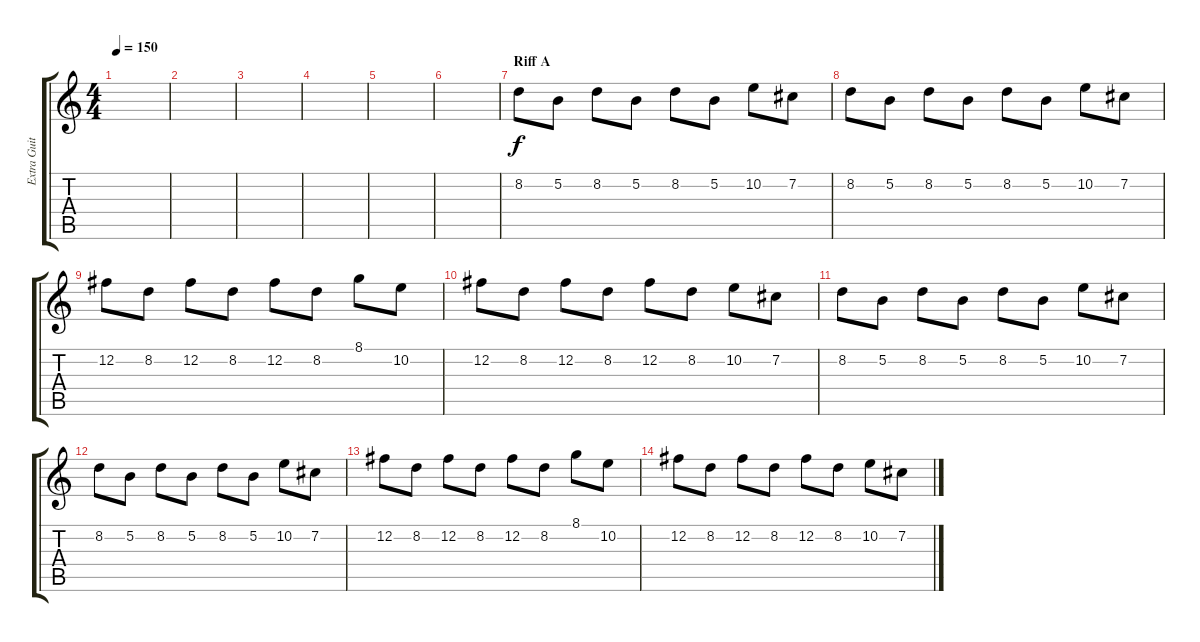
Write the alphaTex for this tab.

\track ("Extra Guitar" "Extra Guit") {instrument distortionguitar}
\staff {score tabs}
\tuning (B3 Gb3 D3 A2 E2 B1) {hide}
\ts (4 4)
\tempo 150
\clef g2
\ks c
|
|
|
|
|
|
\section ("" "Riff A")
8.2.8 5.2.8 8.2.8 5.2.8 8.2.8 5.2.8 10.2.8 7.2.8 |
8.2.8 5.2.8 8.2.8 5.2.8 8.2.8 5.2.8 10.2.8 7.2.8 |
12.2.8 8.2.8 12.2.8 8.2.8 12.2.8 8.2.8 8.1.8 10.2.8 |
12.2.8 8.2.8 12.2.8 8.2.8 12.2.8 8.2.8 10.2.8 7.2.8 |
8.2.8 5.2.8 8.2.8 5.2.8 8.2.8 5.2.8 10.2.8 7.2.8 |
8.2.8 5.2.8 8.2.8 5.2.8 8.2.8 5.2.8 10.2.8 7.2.8 |
12.2.8 8.2.8 12.2.8 8.2.8 12.2.8 8.2.8 8.1.8 10.2.8 |
12.2.8 8.2.8 12.2.8 8.2.8 12.2.8 8.2.8 10.2.8 7.2.8
